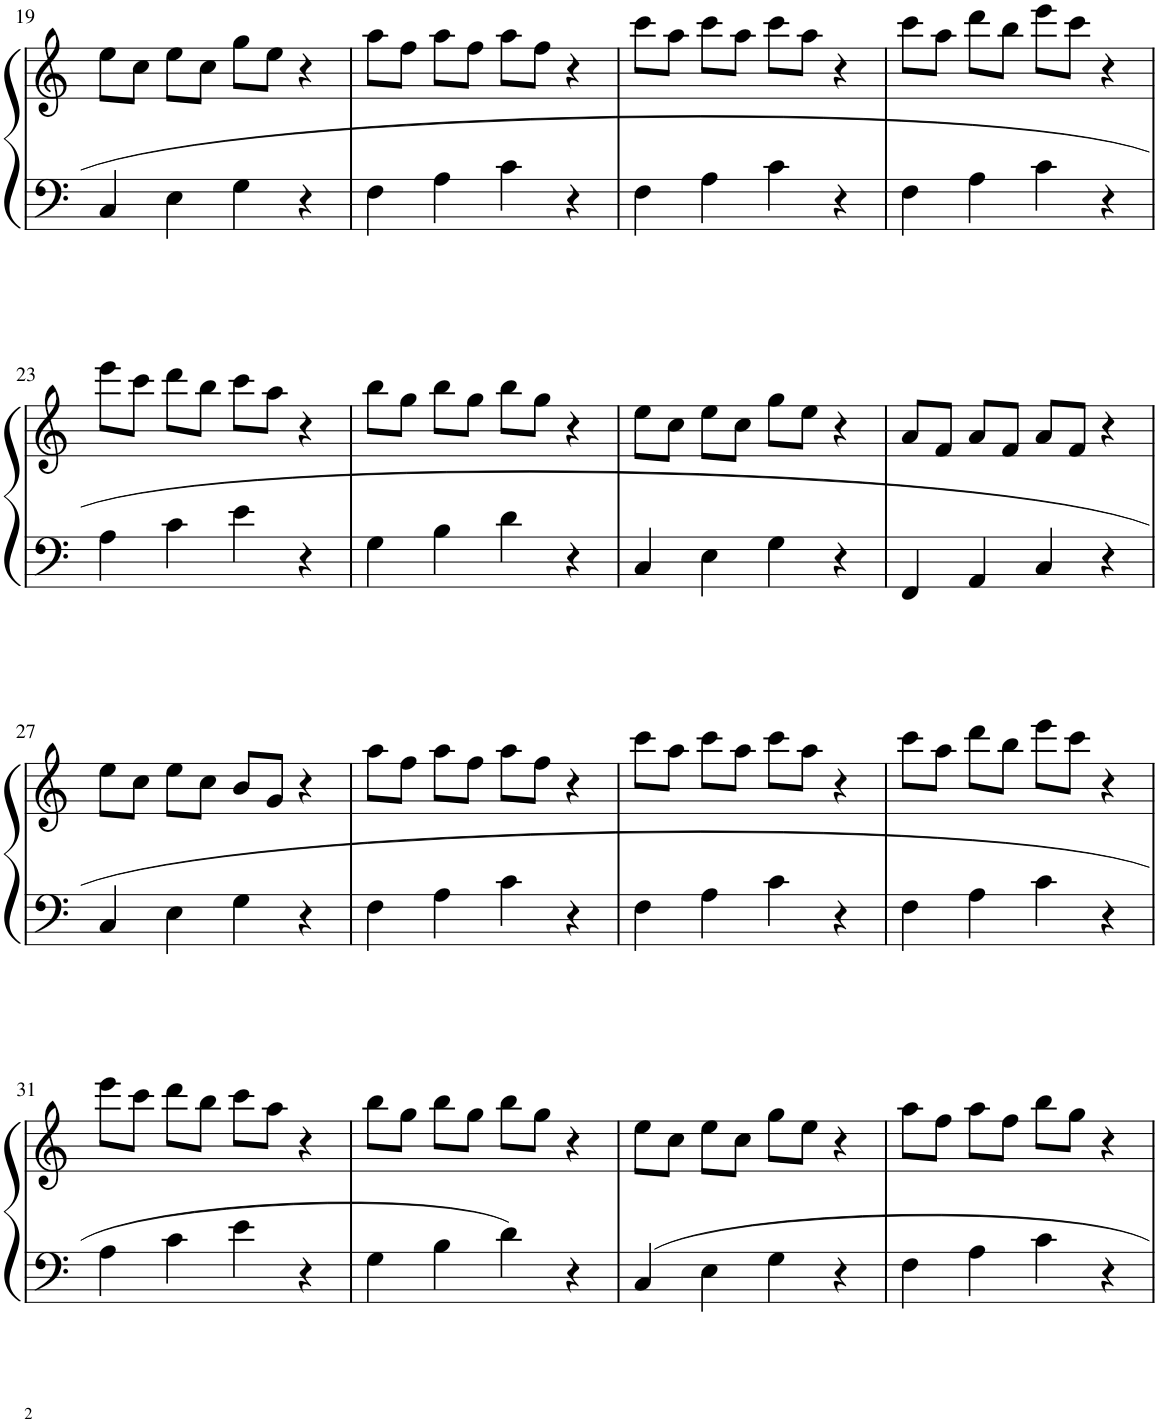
**kern	**kern
*part1	*part1
*staff2	*staff1
*I"Piano	*
*I'Pno	*
!!LO:PB:g=z
*clefF4	*clefG2
*k[]	*k[]
=19	=19
4C/	8ee\L
.	8cc\J
4E\	8ee\L
.	8cc\J
4G\	8gg\L
.	8ee\J
4r	4r
=20	=20
4F\	8aa\L
.	8ff\J
4A\	8aa\L
.	8ff\J
4c\	8aa\L
.	8ff\J
4r	4r
=21	=21
4F\	8ccc\L
.	8aa\J
4A\	8ccc\L
.	8aa\J
4c\	8ccc\L
.	8aa\J
4r	4r
=22	=22
4F\	8ccc\L
.	8aa\J
4A\	8ddd\L
.	8bb\J
4c\	8eee\L
.	8ccc\J
4r	4r
!!LO:LB:g=z
=23	=23
4A\	8eee\L
.	8ccc\J
4c\	8ddd\L
.	8bb\J
4e\	8ccc\L
.	8aa\J
4r	4r
=24	=24
4G\	8bb\L
.	8gg\J
4B\	8bb\L
.	8gg\J
4d\	8bb\L
.	8gg\J
4r	4r
=25	=25
4C/	8ee\L
.	8cc\J
4E\	8ee\L
.	8cc\J
4G\	8gg\L
.	8ee\J
4r	4r
=26	=26
4FF/	8a/L
.	8f/J
4AA/	8a/L
.	8f/J
4C/	8a/L
.	8f/J
4r	4r
!!LO:LB:g=z
=27	=27
4C/	8ee\L
.	8cc\J
4E\	8ee\L
.	8cc\J
4G\	8b/L
.	8g/J
4r	4r
=28	=28
4F\	8aa\L
.	8ff\J
4A\	8aa\L
.	8ff\J
4c\	8aa\L
.	8ff\J
4r	4r
=29	=29
4F\	8ccc\L
.	8aa\J
4A\	8ccc\L
.	8aa\J
4c\	8ccc\L
.	8aa\J
4r	4r
=30	=30
4F\	8ccc\L
.	8aa\J
4A\	8ddd\L
.	8bb\J
4c\	8eee\L
.	8ccc\J
4r	4r
!!LO:LB:g=z
=31	=31
4A\	8eee\L
.	8ccc\J
4c\	8ddd\L
.	8bb\J
4e\	8ccc\L
.	8aa\J
4r	4r
=32	=32
4G\	8bb\L
.	8gg\J
4B\	8bb\L
.	8gg\J
4d\	8bb\L
.	8gg\J
4r	4r
=33	=33
4C/	8ee\L
.	8cc\J
4E\	8ee\L
.	8cc\J
4G\	8gg\L
.	8ee\J
4r	4r
=34	=34
4F\	8aa\L
.	8ff\J
4A\	8aa\L
.	8ff\J
4c\	8bb\L
.	8gg\J
4r	4r
=	=
*-	*-
